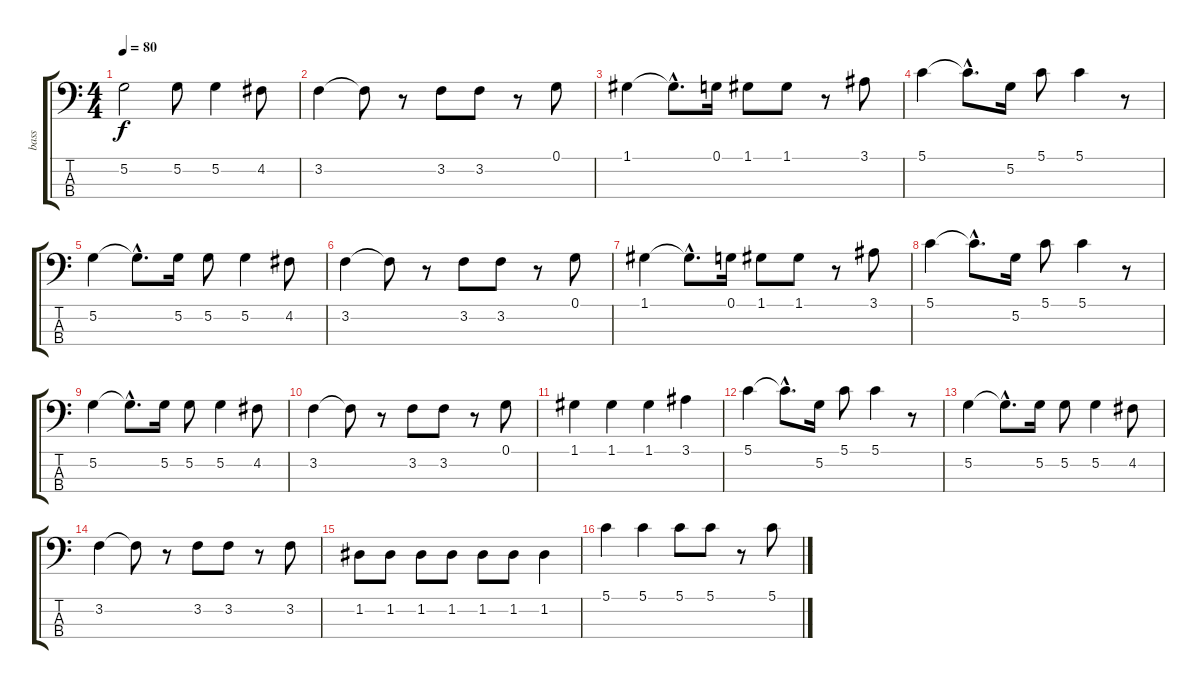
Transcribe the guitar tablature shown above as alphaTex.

\track ("bass" "bass") {instrument acousticbass}
\staff {score tabs}
\tuning (G2 D2 A1 E1) {hide}
\ts (4 4)
\tempo 80
\clef f4
\ks c
5.2.2{dy f} 5.2.8 5.2.4 4.2.8 |
3.2.4 3.2{t}.8 r.8 3.2.8 3.2.8 r.8 0.1.8 |
1.1.4 1.1{hac t}.8{d} 0.1.16 1.1.8 1.1.8 r.8 3.1.8 |
5.1.4 5.1{hac t}.8{d} 5.2.16 5.1.8 5.1.4 r.8 |
5.2.4 5.2{hac t}.8{d} 5.2.16 5.2.8 5.2.4 4.2.8 |
3.2.4 3.2{t}.8 r.8 3.2.8 3.2.8 r.8 0.1.8 |
1.1.4 1.1{hac t}.8{d} 0.1.16 1.1.8 1.1.8 r.8 3.1.8 |
5.1.4 5.1{hac t}.8{d} 5.2.16 5.1.8 5.1.4 r.8 |
5.2.4 5.2{hac t}.8{d} 5.2.16 5.2.8 5.2.4 4.2.8 |
3.2.4 3.2{t}.8 r.8 3.2.8 3.2.8 r.8 0.1.8 |
1.1.4 1.1.4 1.1.4 3.1.4 |
5.1.4 5.1{hac t}.8{d} 5.2.16 5.1.8 5.1.4 r.8 |
5.2.4 5.2{hac t}.8{d} 5.2.16 5.2.8 5.2.4 4.2.8 |
3.2.4 3.2{t}.8 r.8 3.2.8 3.2.8 r.8 3.2.8 |
1.2.8 1.2.8 1.2.8 1.2.8 1.2.8 1.2.8 1.2.4 |
5.1.4 5.1.4 5.1.8 5.1.8 r.8 5.1.8
